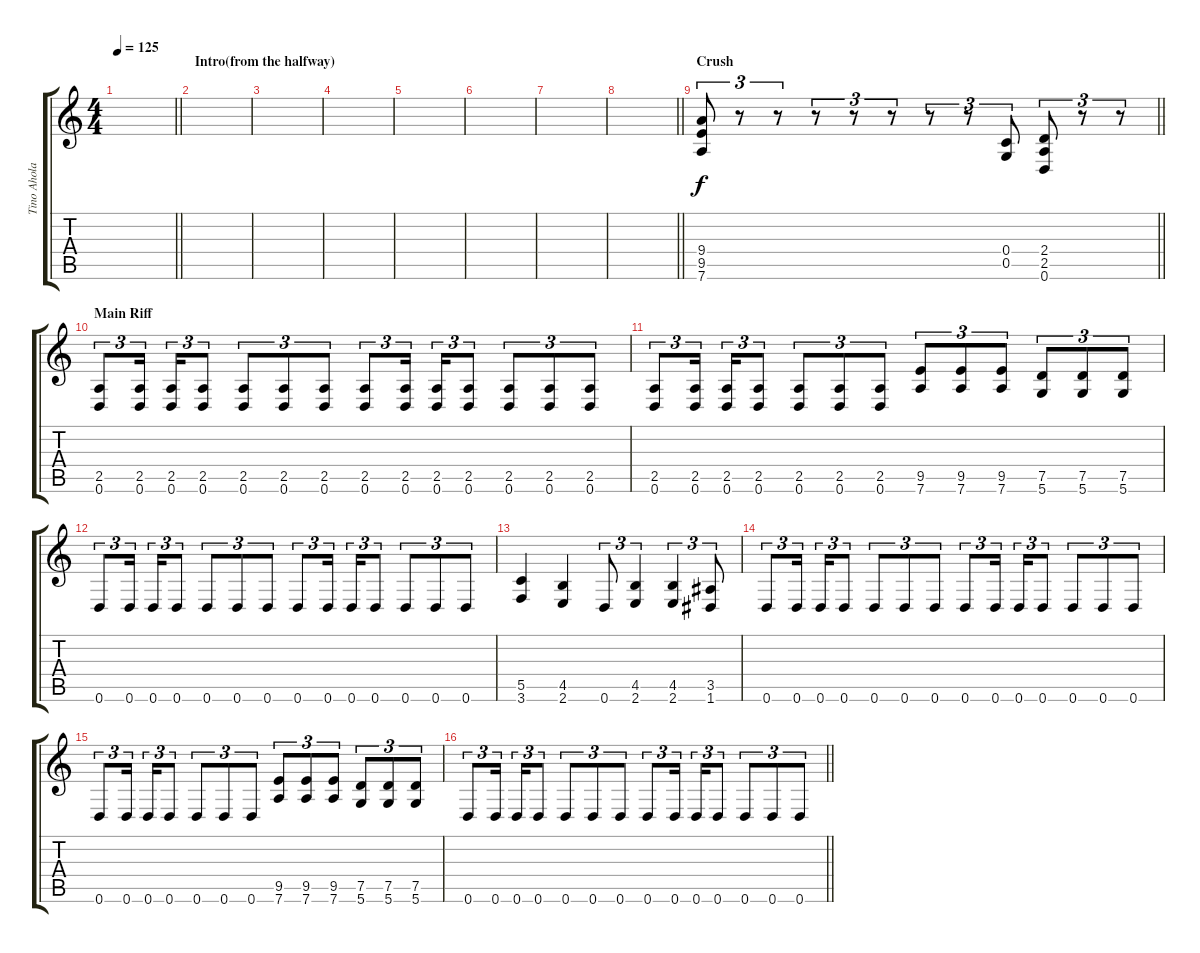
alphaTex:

\track ("Tino Ahola" "Tino Ahola") {instrument distortionguitar}
\staff {score tabs}
\tuning (D4 A3 F3 C3 G2 D2) {hide}
\ts (4 4)
\tempo 125
\clef g2
\barLineRight lightlight
\ks c
|
\section ("" "Intro(from the halfway)")
|
|
|
|
|
|
\barLineRight lightlight
|
\section ("" "Crush")
\barLineRight lightlight
(9.4 9.5 7.6).8{tu (3 2)} r.8{tu (3 2)} r.8{tu (3 2)} r.8{tu (3 2)} r.8{tu (3 2)} r.8{tu (3 2)} r.8{tu (3 2)} r.8{tu (3 2)} (0.4 0.5).8{tu (3 2)} (2.4 2.5 0.6).8{tu (3 2)} r.8{tu (3 2)} r.8{tu (3 2)} |
\section ("" "Main Riff")
(2.5 0.6).8{tu (3 2)} (2.5 0.6).16{tu (3 2) beam splitsecondary} (2.5 0.6).16{tu (3 2)} (2.5 0.6).8{tu (3 2)} (2.5 0.6).8{tu (3 2)} (2.5 0.6).8{tu (3 2)} (2.5 0.6).8{tu (3 2)} (2.5 0.6).8{tu (3 2)} (2.5 0.6).16{tu (3 2) beam splitsecondary} (2.5 0.6).16{tu (3 2)} (2.5 0.6).8{tu (3 2)} (2.5 0.6).8{tu (3 2)} (2.5 0.6).8{tu (3 2)} (2.5 0.6).8{tu (3 2)} |
(2.5 0.6).8{tu (3 2)} (2.5 0.6).16{tu (3 2) beam splitsecondary} (2.5 0.6).16{tu (3 2)} (2.5 0.6).8{tu (3 2)} (2.5 0.6).8{tu (3 2)} (2.5 0.6).8{tu (3 2)} (2.5 0.6).8{tu (3 2)} (9.5 7.6).8{tu (3 2)} (9.5 7.6).8{tu (3 2)} (9.5 7.6).8{tu (3 2)} (7.5 5.6).8{tu (3 2)} (7.5 5.6).8{tu (3 2)} (7.5 5.6).8{tu (3 2)} |
0.6.8{tu (3 2)} 0.6.16{tu (3 2) beam splitsecondary} 0.6.16{tu (3 2)} 0.6.8{tu (3 2)} 0.6.8{tu (3 2)} 0.6.8{tu (3 2)} 0.6.8{tu (3 2)} 0.6.8{tu (3 2)} 0.6.16{tu (3 2) beam splitsecondary} 0.6.16{tu (3 2)} 0.6.8{tu (3 2)} 0.6.8{tu (3 2)} 0.6.8{tu (3 2)} 0.6.8{tu (3 2)} |
(5.5 3.6).4 (4.5 2.6).4 0.6.8{tu (3 2)} (4.5 2.6).4{tu (3 2)} (4.5 2.6).4{tu (3 2)} (3.5 1.6).8{tu (3 2)} |
0.6.8{tu (3 2)} 0.6.16{tu (3 2) beam splitsecondary} 0.6.16{tu (3 2)} 0.6.8{tu (3 2)} 0.6.8{tu (3 2)} 0.6.8{tu (3 2)} 0.6.8{tu (3 2)} 0.6.8{tu (3 2)} 0.6.16{tu (3 2) beam splitsecondary} 0.6.16{tu (3 2)} 0.6.8{tu (3 2)} 0.6.8{tu (3 2)} 0.6.8{tu (3 2)} 0.6.8{tu (3 2)} |
0.6.8{tu (3 2)} 0.6.16{tu (3 2) beam splitsecondary} 0.6.16{tu (3 2)} 0.6.8{tu (3 2)} 0.6.8{tu (3 2)} 0.6.8{tu (3 2)} 0.6.8{tu (3 2)} (9.5 7.6).8{tu (3 2)} (9.5 7.6).8{tu (3 2)} (9.5 7.6).8{tu (3 2)} (7.5 5.6).8{tu (3 2)} (7.5 5.6).8{tu (3 2)} (7.5 5.6).8{tu (3 2)} |
\barLineRight lightlight
0.6.8{tu (3 2)} 0.6.16{tu (3 2) beam splitsecondary} 0.6.16{tu (3 2)} 0.6.8{tu (3 2)} 0.6.8{tu (3 2)} 0.6.8{tu (3 2)} 0.6.8{tu (3 2)} 0.6.8{tu (3 2)} 0.6.16{tu (3 2) beam splitsecondary} 0.6.16{tu (3 2)} 0.6.8{tu (3 2)} 0.6.8{tu (3 2)} 0.6.8{tu (3 2)} 0.6.8{tu (3 2)}
